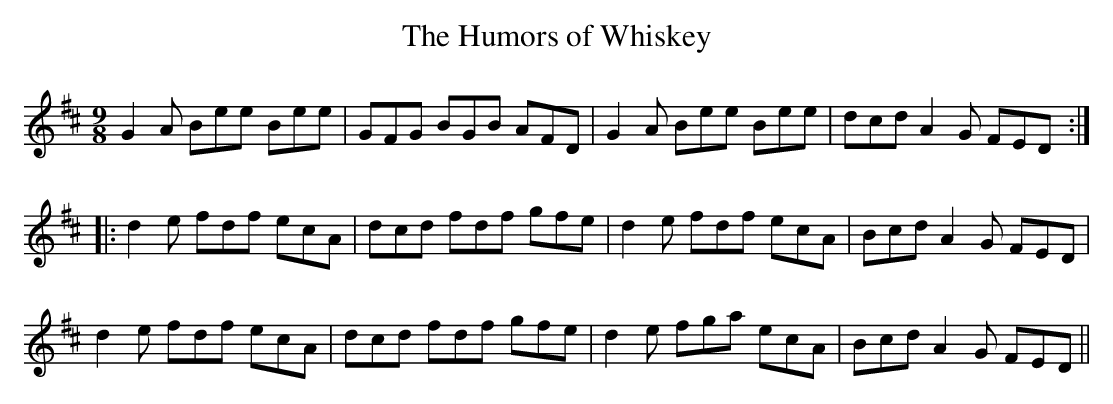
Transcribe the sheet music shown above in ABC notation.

X:1
T:Humors of Whiskey, The
M:9/8
L:1/8
K:EDor
G2A Bee Bee|GFG BGB AFD|G2A Bee Bee|dcd A2G FED:|
!|:d2e fdf ecA|dcd fdf gfe|d2e fdf ecA|Bcd A2G FED|
!d2e fdf ecA|dcd fdf gfe|d2e fga ecA|Bcd A2G FED||
